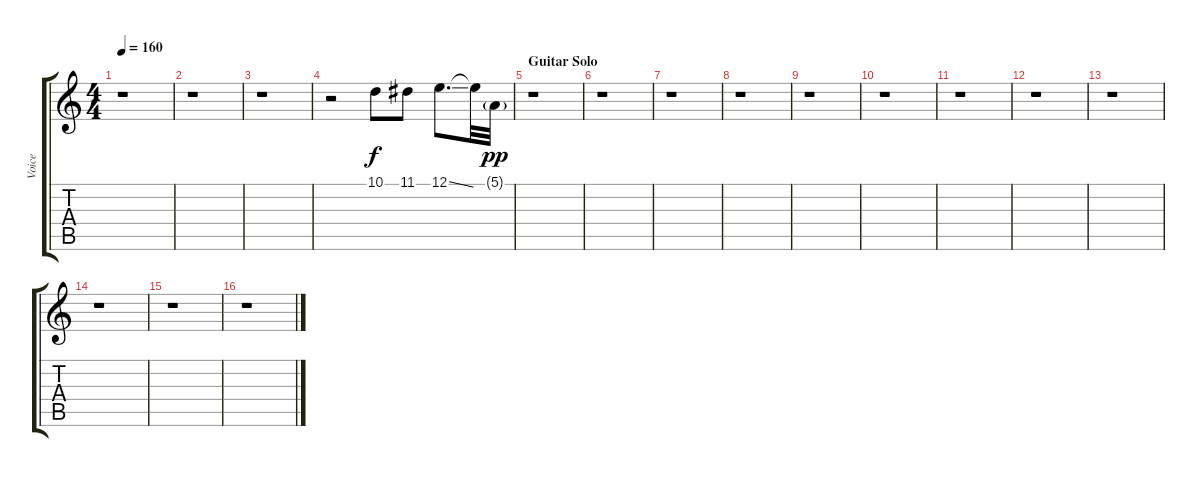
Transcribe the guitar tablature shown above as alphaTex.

\track ("Voice" "Voice") {instrument lead6voice}
\staff {score tabs}
\tuning (E4 B3 G3 D3 A2 E2) {hide}
\ts (4 4)
\tempo 160
\clef g2
\ks c
r.1{dy f} |
r.1 |
r.1 |
r.2 10.1.8 11.1.8 12.1{ss}.8{d} 12.1{t}.32 5.1{g}.32{dy pp} |
\section ("" "Guitar Solo")
r.1 |
r.1 |
r.1 |
r.1 |
r.1 |
r.1 |
r.1 |
r.1 |
r.1 |
r.1 |
r.1 |
r.1
